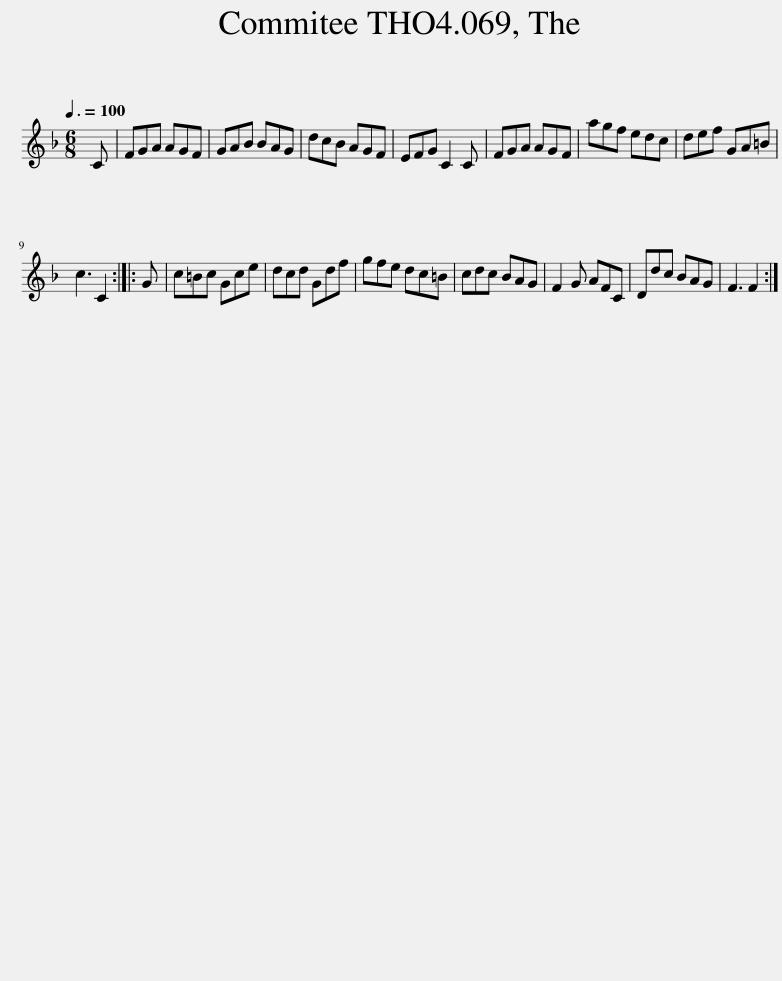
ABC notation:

X:1
L:1/8
Q:3/8=100
M:6/8
I:linebreak $
K:F
V:1 treble
V:1
 C | FGA AGF | GAB BAG | dcB AGF | EFG C2 C | %5
 FGA AGF | agf edc | def GA=B |$ c3 C2 :: G | %10
 c=Bc Gce | dcd Gdf | gfe dc=B | cdc BAG | F2 G AFC | %15
 Ddc BAG | F3 F2 :| %17
